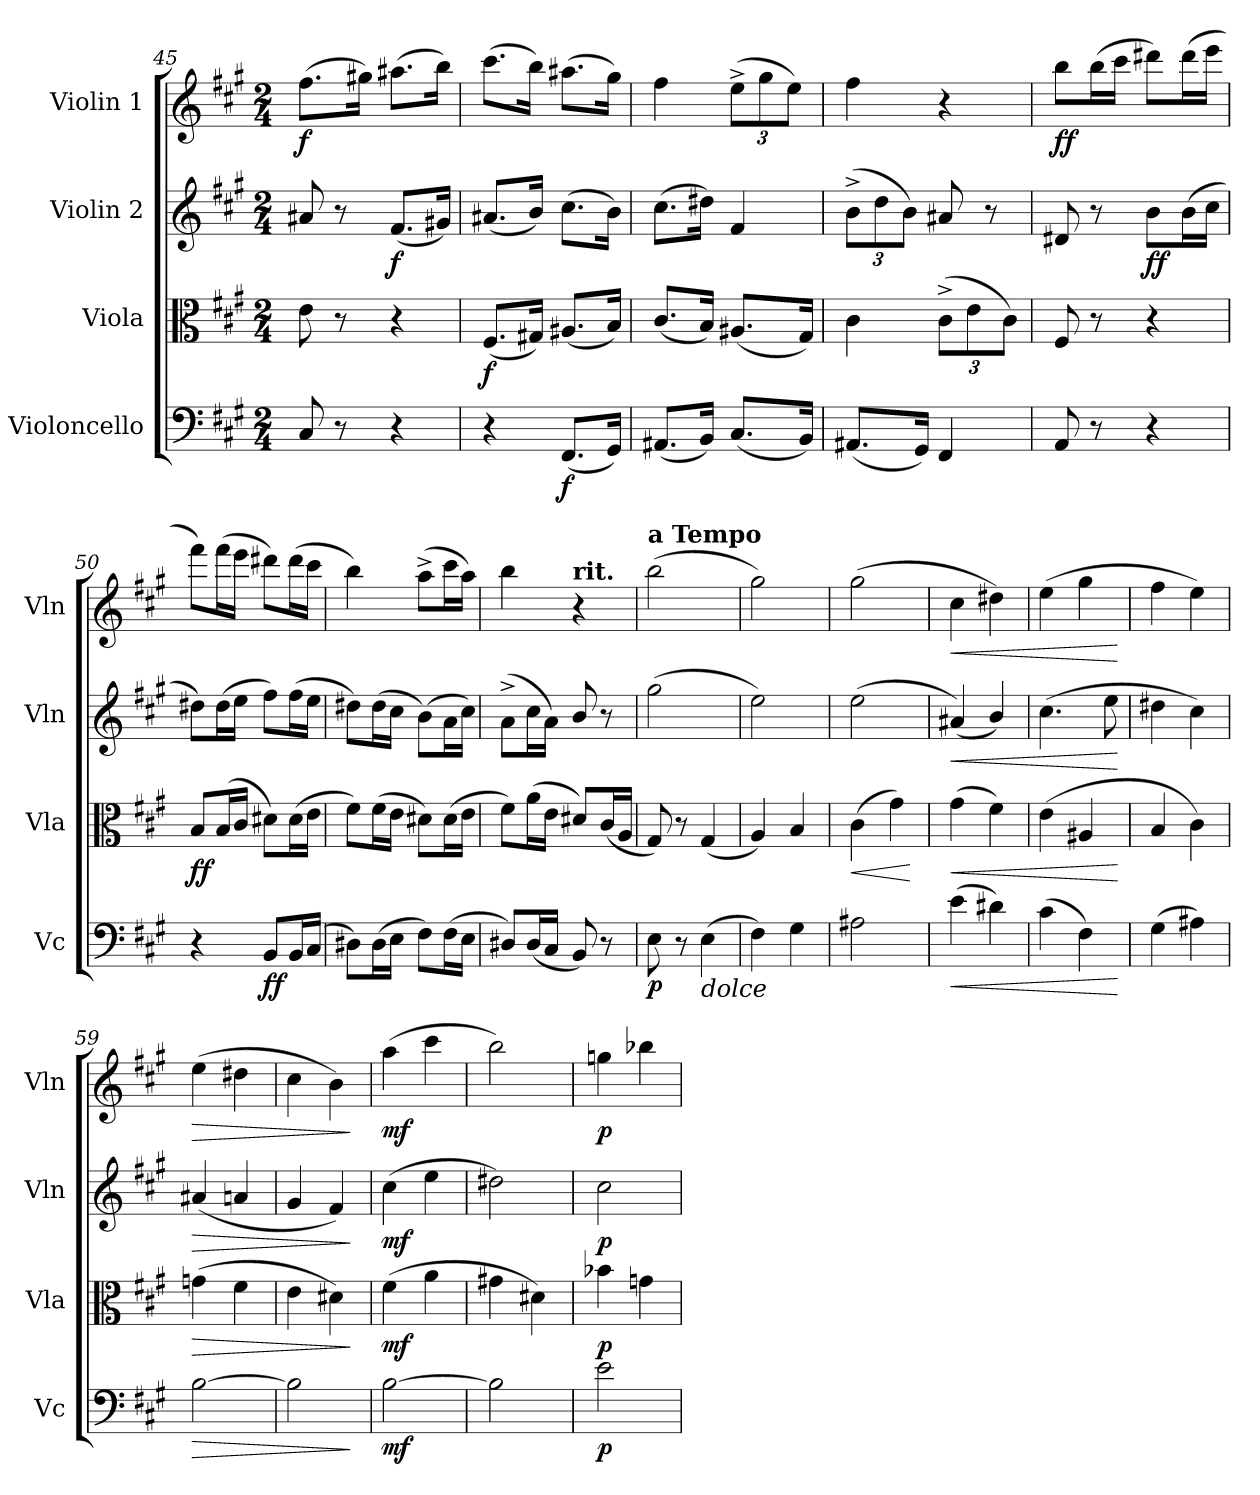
**kern	**dynam	**kern	**dynam	**kern	**dynam	**kern	**dynam
*part4	*part4	*part3	*part3	*part2	*part2	*part1	*part1
*staff4	*staff4	*staff3	*staff3	*staff2	*staff2	*staff1	*staff1
*I"Violoncello	*	*I"Viola	*	*I"Violin 2	*	*I"Violin 1	*
*I'Vc	*	*I'Vla	*	*I'Vln	*	*I'Vln	*
*clefF4	*	*clefC3	*	*clefG2	*	*clefG2	*
*k[f#c#g#]	*	*k[f#c#g#]	*	*k[f#c#g#]	*	*k[f#c#g#]	*
*M2/4	*	*M2/4	*	*M2/4	*	*M2/4	*
=45	=45	=45	=45	=45	=45	=45	=45
!	!	!	!	!	!	!	!LO:DY:b
8C#/	.	8e\	.	8a#X/	.	(8.ff#\L	f
8r	.	8r	.	8r	.	.	.
.	.	.	.	.	.	16gg#X\Jk)	.
!	!	!	!	!	!LO:DY:b	!	!
4r	.	4r	.	(<8.f#/L	f	(8.aa#X\L	.
.	.	.	.	16g#X/Jk)	.	16bb\Jk)	.
=46	=46	=46	=46	=46	=46	=46	=46
!	!	!	!LO:DY:b	!	!	!	!
4r	.	(8.F#/L	f	(<8.a#X/L	.	(8.ccc#\L	.
.	.	16G#X/Jk)	.	16b/Jk)	.	16bb\Jk)	.
!	!LO:DY:b	!	!	!	!	!	!
(<8.FF#/L	f	(8.A#X/L	.	(>8.cc#\L	.	(8.aa#X\L	.
16GG#/Jk)	.	16B/Jk)	.	16b\Jk)	.	16gg#\Jk)	.
=47	=47	=47	=47	=47	=47	=47	=47
(<8.AA#X/L	.	(8.c#/L	.	(>8.cc#\L	.	4ff#\	.
16BB/Jk)	.	16B/Jk)	.	16dd#X\Jk)	.	.	.
*	*	*	*	*	*	*Xbrackettup	*
(<8.C#/L	.	(8.A#X/L	.	4f#/	.	(12ee^\L	.
.	.	.	.	.	.	12gg#\	.
.	.	.	.	.	.	12ee\J)	.
16BB/Jk)	.	16G#/Jk)	.	.	.	.	.
=48	=48	=48	=48	=48	=48	=48	=48
*	*	*	*	*Xbrackettup	*	*	*
(<8.AA#X/L	.	4c#\	.	(12b^\L	.	4ff#\	.
.	.	.	.	12dd\	.	.	.
.	.	.	.	12b\J)	.	.	.
16GG#/Jk)	.	.	.	.	.	.	.
*	*	*Xbrackettup	*	*	*	*	*
4FF#/	.	(12c#^\L	.	8a#X/	.	4r	.
.	.	12e\	.	.	.	.	.
.	.	.	.	8r	.	.	.
.	.	12c#\J)	.	.	.	.	.
=49	=49	=49	=49	=49	=49	=49	=49
!	!	!	!	!	!	!	!LO:DY:b
8AA/	.	8F#/	.	8d#X/	.	8bb\L	ff
8r	.	8r	.	8r	.	(16bb\L	.
.	.	.	.	.	.	16ccc#\JJ	.
!	!	!	!	!	!LO:DY:b	!	!
4r	.	4r	.	8b\L	ff	8ddd#X\L)	.
.	.	.	.	(>16b\L	.	(16ddd#\L	.
.	.	.	.	16cc#\JJ	.	16eee\JJ	.
=50	=50	=50	=50	=50	=50	=50	=50
!	!	!	!LO:DY:b	!	!	!	!
4r	.	8B/L	ff	8dd#X\L)	.	8fff#\L)	.
.	.	(16B/L	.	(>16dd#\L	.	(16fff#\L	.
.	.	16c#/JJ	.	16ee\JJ	.	16eee\JJ	.
!	!LO:DY:b	!	!	!	!	!	!
8BB/L	ff	8d#X\L)	.	8ff#\L)	.	8ddd#X\L)	.
16BB/L	.	(16d#\L	.	(>16ff#\L	.	(16ddd#\L	.
(16C#/JJ	.	16e\JJ	.	16ee\JJ	.	16ccc#\JJ	.
=51	=51	=51	=51	=51	=51	=51	=51
8D#X\L)	.	8f#\L)	.	8dd#X\L)	.	4bb\)	.
(16D#\L	.	(16f#\L	.	(>16dd#\L	.	.	.
16E\JJ	.	16e\JJ	.	16cc#\JJ	.	.	.
8F#\L)	.	8d#X\L)	.	(>8b\L)	.	(8aa^\L	.
(16F#\L	.	(16d#\L	.	16a\L	.	16ccc#\L	.
16E\JJ	.	16e\JJ	.	16cc#\JJ)	.	16aa\JJ)	.
!!LO:LB:g=z
=52	=52	=52	=52	=52	=52	=52	=52
8D#X/L)	.	8f#\L)	.	(>8a^\L	.	4bb\	.
(16D#/L	.	(16a\L	.	16cc#\L	.	.	.
16C#/JJ	.	16e\JJ	.	16a\JJ)	.	.	.
!	!	!	!	!	!	!LO:TX:a:B:t=rit.	!
8BB/)	.	8d#X/L)	.	8b/	.	4r	.
8r	.	(16c#/L	.	8r	.	.	.
.	.	16A/JJ	.	.	.	.	.
!!LO:LB:g=z
=53	=53	=53	=53	=53	=53	=53	=53
!	!	!	!	!	!	!LO:TX:a:B:t=a Tempo	!
!	!LO:DY:b	!	!	!	!LO:DY:b	!	!
!	!	!	!	!	!LO:DY:n=1:b	!	!LO:DY:b
!	!	!	!	!	!	!	!LO:DY:n=1:b
8E\	p	8G#/)	.	(>2gg#\	p other-dynamics	(2bb\	p other-dynamics
8r	.	8r	.	.	.	.	.
!LO:TX:b:i:t=dolce	!	!	!	!	!	!	!
!	!	!	!LO:DY:b	!	!	!	!
!	!	!	!LO:DY:n=1:b	!	!	!	!
(>4E\	.	(4G#/	p other-dynamics	.	.	.	.
=54	=54	=54	=54	=54	=54	=54	=54
4F#\)	.	4A/)	.	2ee\)	.	2gg#\)	.
4G#\	.	4B/	.	.	.	.	.
=55	=55	=55	=55	=55	=55	=55	=55
!	!	!	!LO:HP:b	!	!	!	!
2A#X\	.	(4c#\	<	(>2ee\	.	(2gg#\	.
.	.	4g#\)	.	.	.	.	.
.	.	.	[	.	.	.	.
=56	=56	=56	=56	=56	=56	=56	=56
!	!LO:HP:b	!	!LO:HP:b	!	!LO:HP:b	!	!LO:HP:b
(>4e\	<	(4g#\	<	(<4a#X/)	<	4cc#\	<
4d#X\)	.	4f#\)	.	4b/)	.	4dd#X\)	.
=57	=57	=57	=57	=57	=57	=57	=57
(4c#\	.	(4e\	.	(>4.cc#\	.	(4ee\	.
4F#\)	.	4A#X/	.	.	.	4gg#\	.
.	.	.	.	8ee\	.	.	.
.	[	.	[	.	[	.	[
=58	=58	=58	=58	=58	=58	=58	=58
(>4G#\	.	4B/	.	4dd#X\	.	4ff#\	.
4A#X\)	.	4c#\)	.	4cc#\)	.	4ee\)	.
=59	=59	=59	=59	=59	=59	=59	=59
!	!LO:HP:b	!	!LO:HP:b	!	!LO:HP:b	!	!LO:HP:b
[>2B\	>	(4gn\	>	(<4a#X/	>	(4ee\	>
.	.	4f#\	.	4an/	.	4dd#X\	.
=60	=60	=60	=60	=60	=60	=60	=60
2B\]	.	4e\	.	4g#/	.	4cc#\	.
.	.	4d#X\)	.	4f#/)	.	4b\)	.
.	]	.	]	.	]	.	]
=61	=61	=61	=61	=61	=61	=61	=61
!	!LO:DY:b	!	!LO:DY:b	!	!LO:DY:b	!	!LO:DY:b
[>2B\	mf	(4f#\	mf	(>4cc#\	mf	(4aa\	mf
.	.	4a\	.	4ee\	.	4ccc#\	.
=62	=62	=62	=62	=62	=62	=62	=62
2B\]	.	4g#X\	.	2dd#X\)	.	2bb\)	.
.	.	4d#X\)	.	.	.	.	.
=63	=63	=63	=63	=63	=63	=63	=63
!	!LO:DY:b	!	!LO:DY:b	!	!LO:DY:b	!	!LO:DY:b
2e\	p	4b-X\	p	2cc#\	p	4ggn\	p
.	.	4gn\	.	.	.	4bb-X\	.
=	=	=	=	=	=	=	=
*-	*-	*-	*-	*-	*-	*-	*-
